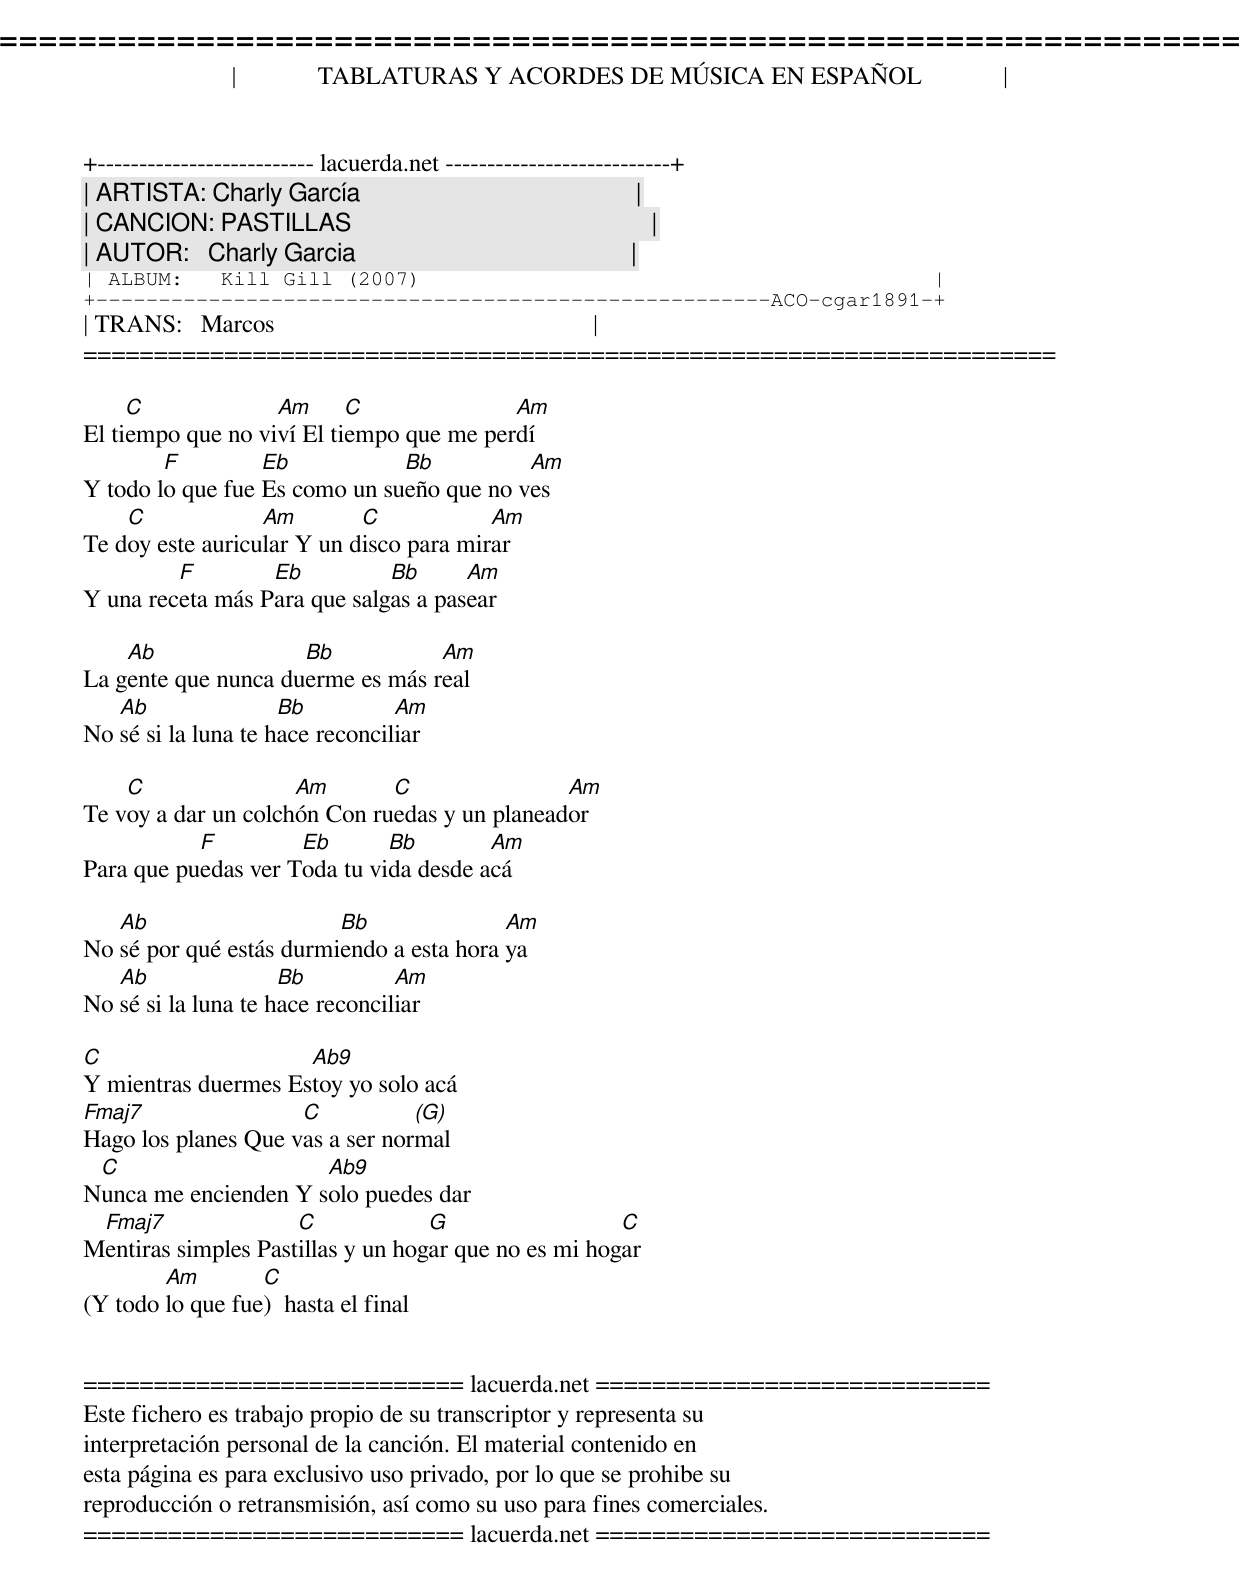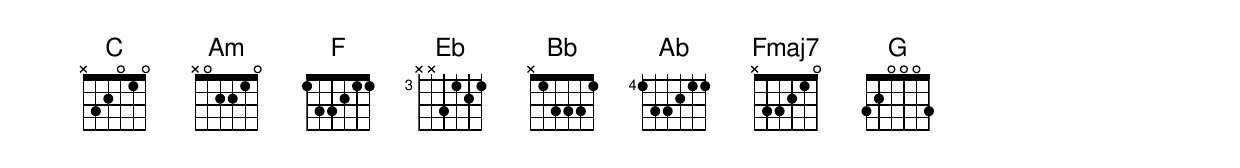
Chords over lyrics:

=====================================================================
|             TABLATURAS Y ACORDES DE MÚSICA EN ESPAÑOL             |
+-------------------------- lacuerda.net ---------------------------+
| ARTISTA: Charly García                                            |
| CANCION: PASTILLAS                                                |
| AUTOR:   Charly Garcia                                            |
| ALBUM:   Kill Gill (2007)                                         |
+------------------------------------------------------ACO-cgar1891-+
| TRANS:   Marcos                                                   |
=====================================================================

     C             Am      C              Am
El tiempo que no viví El tiempo que me perdí
        F         Eb           Bb          Am
Y todo lo que fue Es como un sueño que no ves
    C             Am        C            Am
Te doy este auricular Y un disco para mirar
         F        Eb          Bb      Am
Y una receta más Para que salgas a pasear

    Ab               Bb           Am
La gente que nunca duerme es más real
   Ab                Bb          Am
No sé si la luna te hace reconciliar

    C                Am       C                Am
Te voy a dar un colchón Con ruedas y un planeador
           F         Eb       Bb        Am
Para que puedas ver Toda tu vida desde acá

   Ab                    Bb               Am
No sé por qué estás durmiendo a esta hora ya
   Ab                Bb          Am
No sé si la luna te hace reconciliar

C                    Ab9
Y mientras duermes Estoy yo solo acá
Fmaj7                C           (G)
Hago los planes Que vas a ser normal
 C                    Ab9
Nunca me encienden Y solo puedes dar
 Fmaj7               C             G                  C
Mentiras simples Pastillas y un hogar que no es mi hogar
        Am        C
(Y todo lo que fue)  hasta el final


=========================== lacuerda.net ============================
Este fichero es trabajo propio de su transcriptor y representa su
interpretación personal de la canción. El material contenido en
esta página es para exclusivo uso privado, por lo que se prohibe su
reproducción o retransmisión, así como su uso para fines comerciales.
=========================== lacuerda.net ============================
